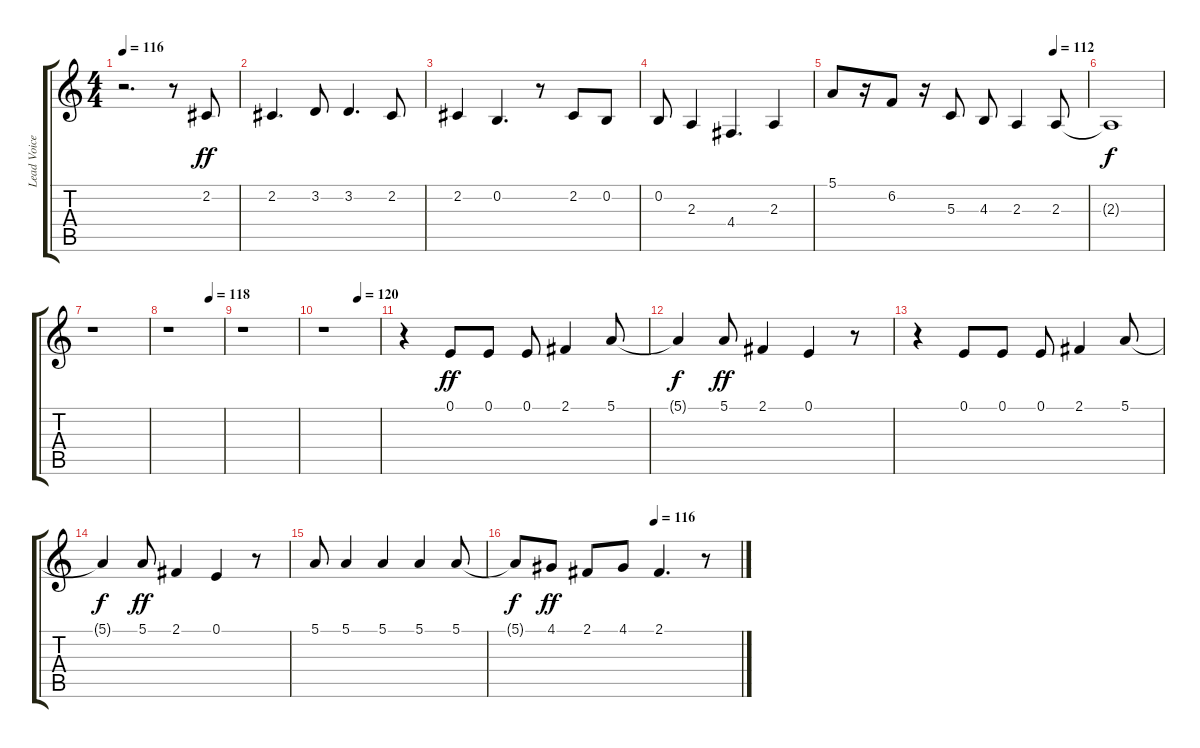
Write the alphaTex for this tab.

\track ("Lead Voice(Brian)" "Lead Voice") {instrument flute}
\staff {score tabs}
\tuning (E4 B3 G3 D3 A2 E2) {hide}
\ts (4 4)
\tempo 116
\clef g2
\ks c
r.2{d dy ff} r.8 2.2.8 |
2.2.4{d} 3.2.8 3.2.4{d} 2.2.8 |
2.2.4 0.2.4{d} r.8 2.2.8 0.2.8 |
0.2.8 2.3.4 4.4.4{d} 2.3.4 |
\tempo (112 0.86875)
5.1.8 r.16 6.2.8 r.16 5.3.8 4.3.8 2.3.4 2.3.8 |
2.3{t}.1{dy f} |
r.1 |
\tempo (118 0.75)
r.1 |
r.1 |
\tempo (120 0.61875)
r.1 |
r.4 0.1.8{dy ff} 0.1.8 0.1.8 2.1.4 5.1.8 |
5.1{t}.4{dy f} 5.1.8{dy ff} 2.1.4 0.1.4 r.8 |
r.4 0.1.8 0.1.8 0.1.8 2.1.4 5.1.8 |
5.1{t}.4{dy f} 5.1.8{dy ff} 2.1.4 0.1.4 r.8 |
5.1.8 5.1.4 5.1.4 5.1.4 5.1.8 |
\tempo (116 0.61875)
5.1{t}.8{dy f} 4.1.8{dy ff} 2.1.8 4.1.8 2.1.4{d} r.8
